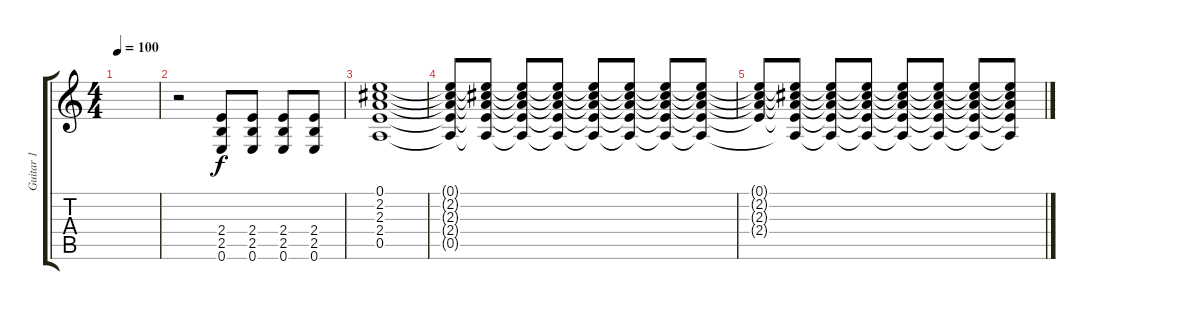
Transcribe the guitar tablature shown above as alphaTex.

\track ("Guitar 1" "Guitar 1") {instrument overdrivenguitar}
\staff {score tabs}
\tuning (E4 B3 G3 D3 A2 E2) {hide}
\ts (4 4)
\tempo 100
\clef g2
\ks c
|
r.2 (2.4 2.5 0.6).8 (2.4 2.5 0.6).8 (2.4 2.5 0.6).8 (2.4 2.5 0.6).8 |
(0.1 2.2 2.3 2.4 0.5).1 |
(0.1{t} 2.2{t} 2.3{t} 2.4{t} 0.5{t}).8{volume 11} (0.1{t} 2.2{t} 2.3{t} 2.4{t} 0.5{t}).8 (0.1{t} 2.2{t} 2.3{t} 2.4{t} 0.5{t}).8{volume 10} (0.1{t} 2.2{t} 2.3{t} 2.4{t} 0.5{t}).8 (0.1{t} 2.2{t} 2.3{t} 2.4{t} 0.5{t}).8{volume 9} (0.1{t} 2.2{t} 2.3{t} 2.4{t} 0.5{t}).8 (0.1{t} 2.2{t} 2.3{t} 2.4{t} 0.5{t}).8{volume 8} (0.1{t} 2.2{t} 2.3{t} 2.4{t} 0.5{t}).8 |
(0.1{t} 2.2{t} 2.3{t} 2.4{t}).8{volume 7} (0.1{t} 2.2{t} 2.3{t} 2.4{t} 0.5{t}).8 (0.1{t} 2.2{t} 2.3{t} 2.4{t} 0.5{t}).8{volume 6} (0.1{t} 2.2{t} 2.3{t} 2.4{t} 0.5{t}).8{volume 5} (0.1{t} 2.2{t} 2.3{t} 2.4{t} 0.5{t}).8{volume 4} (0.1{t} 2.2{t} 2.3{t} 2.4{t} 0.5{t}).8{volume 3} (0.1{t} 2.2{t} 2.3{t} 2.4{t} 0.5{t}).8{volume 2} (0.1{t} 2.2{t} 2.3{t} 2.4{t} 0.5{t}).8{volume 1}
